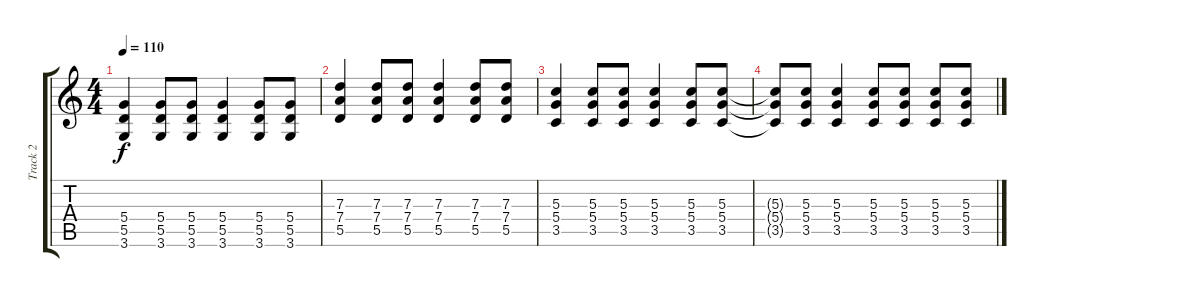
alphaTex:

\track ("Track 2" "Track 2") {instrument distortionguitar}
\staff {score tabs}
\tuning (E4 B3 G3 D3 A2 E2) {hide}
\ts (4 4)
\tempo 110
\clef g2
\ks c
(5.4 5.5 3.6).4{dy f} (5.4 5.5 3.6).8 (5.4 5.5 3.6).8 (5.4 5.5 3.6).4 (5.4 5.5 3.6).8 (5.4 5.5 3.6).8 |
(7.3 7.4 5.5).4 (7.3 7.4 5.5).8 (7.3 7.4 5.5).8 (7.3 7.4 5.5).4 (7.3 7.4 5.5).8 (7.3 7.4 5.5).8 |
(5.3 5.4 3.5).4 (5.3 5.4 3.5).8 (5.3 5.4 3.5).8 (5.3 5.4 3.5).4 (5.3 5.4 3.5).8 (5.3 5.4 3.5).8 |
(5.3{t} 5.4{t} 3.5{t}).8 (5.3 5.4 3.5).8 (5.3 5.4 3.5).4 (5.3 5.4 3.5).8 (5.3 5.4 3.5).8 (5.3 5.4 3.5).8 (5.3 5.4 3.5).8
